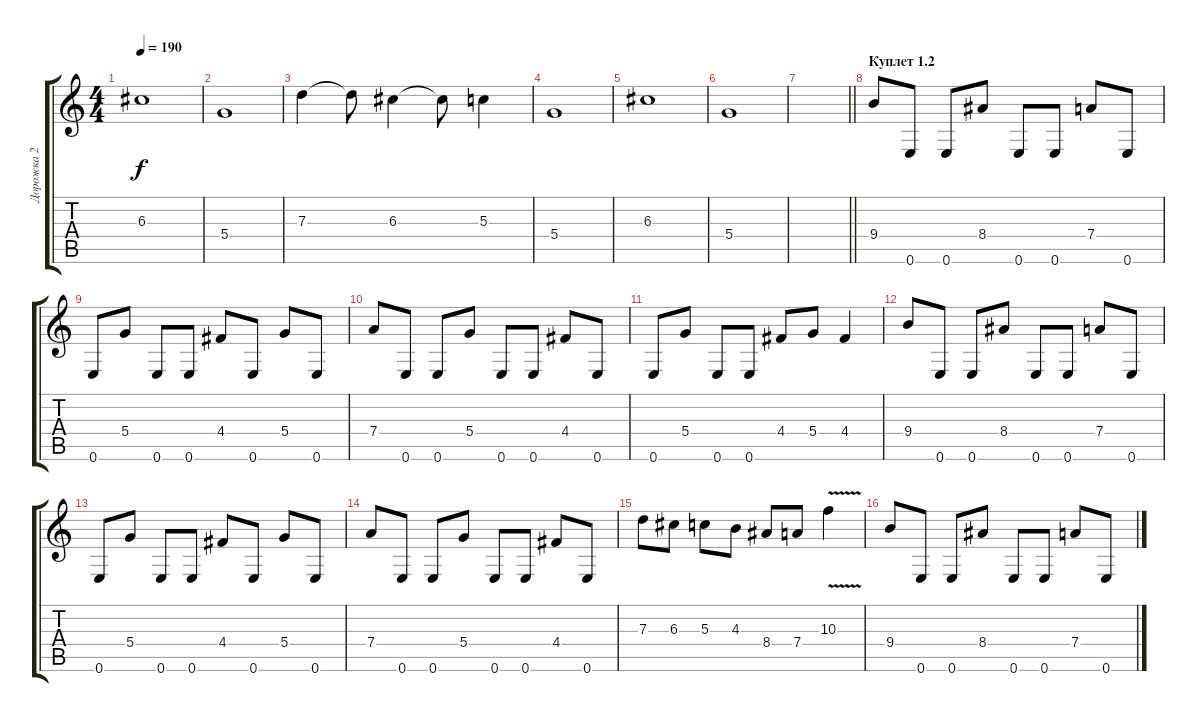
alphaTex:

\track ("Дорожка 2" "Дорожка 2") {instrument distortionguitar}
\staff {score tabs}
\tuning (E4 B3 G3 D3 A2 E2) {hide}
\ts (4 4)
\tempo 190
\clef g2
\ks c
6.3.1{dy f} |
5.4.1 |
7.3.4 7.3{t}.8 6.3.4 6.3{t}.8 5.3.4 |
5.4.1 |
6.3.1 |
5.4.1 |
\barLineRight lightlight
|
\section ("" "Куплет 1.2")
9.4.8 0.6.8 0.6.8 8.4.8 0.6.8 0.6.8 7.4.8 0.6.8 |
0.6.8 5.4.8 0.6.8 0.6.8 4.4.8 0.6.8 5.4.8 0.6.8 |
7.4.8 0.6.8 0.6.8 5.4.8 0.6.8 0.6.8 4.4.8 0.6.8 |
0.6.8 5.4.8 0.6.8 0.6.8 4.4.8 5.4.8 4.4.4 |
9.4.8 0.6.8 0.6.8 8.4.8 0.6.8 0.6.8 7.4.8 0.6.8 |
0.6.8 5.4.8 0.6.8 0.6.8 4.4.8 0.6.8 5.4.8 0.6.8 |
7.4.8 0.6.8 0.6.8 5.4.8 0.6.8 0.6.8 4.4.8 0.6.8 |
7.3.8 6.3.8 5.3.8 4.3.8 8.4.8 7.4.8 10.3{v}.4 |
9.4.8 0.6.8 0.6.8 8.4.8 0.6.8 0.6.8 7.4.8 0.6.8
